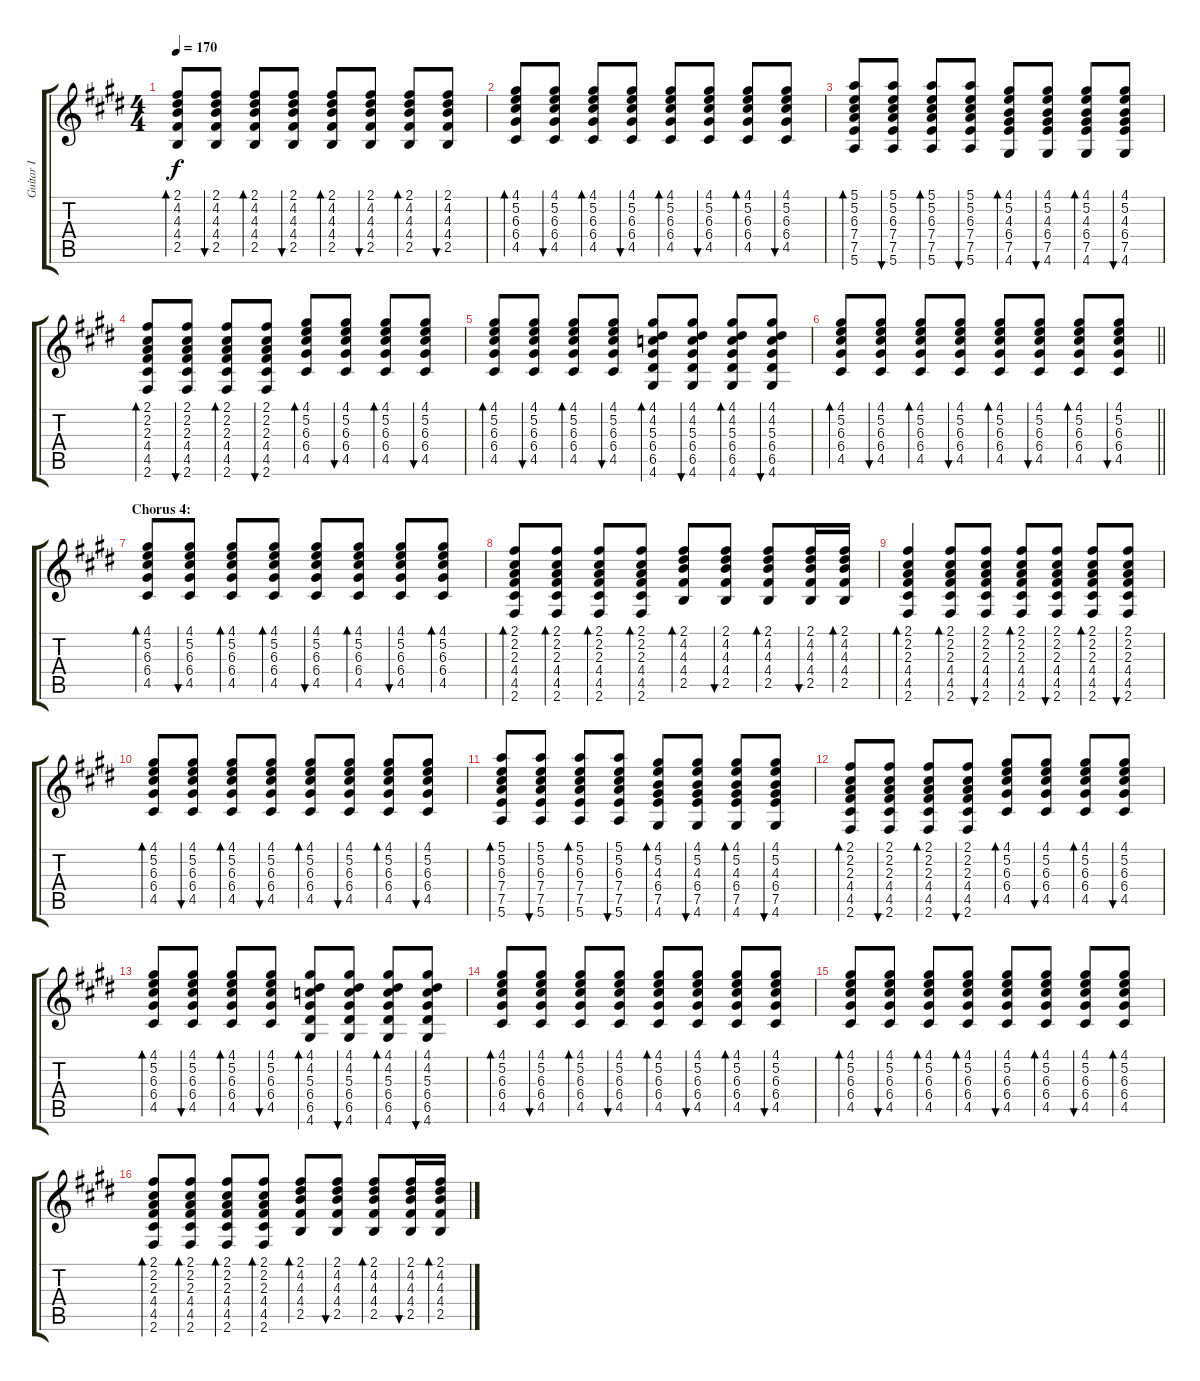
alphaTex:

\track ("Guitar I" "Guitar I") {instrument acousticguitarnylon}
\staff {score tabs}
\tuning (E4 B3 G3 D3 A2 E2) {hide}
\ts (4 4)
\tempo 170
\clef g2
\ks c#minor
(2.1 4.2 4.3 4.4 2.5).8{bd 120 dy f} (2.1 4.2 4.3 4.4 2.5).8{bu 120} (2.1 4.2 4.3 4.4 2.5).8{bd 120} (2.1 4.2 4.3 4.4 2.5).8{bu 120} (2.1 4.2 4.3 4.4 2.5).8{bd 120} (2.1 4.2 4.3 4.4 2.5).8{bu 120} (2.1 4.2 4.3 4.4 2.5).8{bd 120} (2.1 4.2 4.3 4.4 2.5).8{bu 120} |
(4.1 5.2 6.3 6.4 4.5).8{bd 120} (4.1 5.2 6.3 6.4 4.5).8{bu 120} (4.1 5.2 6.3 6.4 4.5).8{bd 120} (4.1 5.2 6.3 6.4 4.5).8{bu 120} (4.1 5.2 6.3 6.4 4.5).8{bd 120} (4.1 5.2 6.3 6.4 4.5).8{bu 120} (4.1 5.2 6.3 6.4 4.5).8{bd 120} (4.1 5.2 6.3 6.4 4.5).8{bu 120} |
(5.1 5.2 6.3 7.4 7.5 5.6).8{bd 120} (5.1 5.2 6.3 7.4 7.5 5.6).8{bu 120} (5.1 5.2 6.3 7.4 7.5 5.6).8{bd 120} (5.1 5.2 6.3 7.4 7.5 5.6).8{bu 120} (4.1 5.2 4.3 6.4 7.5 4.6).8{bd 120} (4.1 5.2 4.3 6.4 7.5 4.6).8{bu 120} (4.1 5.2 4.3 6.4 7.5 4.6).8{bd 120} (4.1 5.2 4.3 6.4 7.5 4.6).8{bu 120} |
(2.1 2.2 2.3 4.4 4.5 2.6).8{bd 120} (2.1 2.2 2.3 4.4 4.5 2.6).8{bu 120} (2.1 2.2 2.3 4.4 4.5 2.6).8{bd 120} (2.1 2.2 2.3 4.4 4.5 2.6).8{bu 120} (4.1 5.2 6.3 6.4 4.5).8{bd 120} (4.1 5.2 6.3 6.4 4.5).8{bu 120} (4.1 5.2 6.3 6.4 4.5).8{bd 120} (4.1 5.2 6.3 6.4 4.5).8{bu 120} |
(4.1 5.2 6.3 6.4 4.5).8{bd 120} (4.1 5.2 6.3 6.4 4.5).8{bu 120} (4.1 5.2 6.3 6.4 4.5).8{bd 120} (4.1 5.2 6.3 6.4 4.5).8{bu 120} (4.1 4.2 5.3 6.4 6.5 4.6).8{bd 120} (4.1 4.2 5.3 6.4 6.5 4.6).8{bu 120} (4.1 4.2 5.3 6.4 6.5 4.6).8{bd 120} (4.1 4.2 5.3 6.4 6.5 4.6).8{bu 120} |
\barLineRight lightlight
(4.1 5.2 6.3 6.4 4.5).8{bd 120} (4.1 5.2 6.3 6.4 4.5).8{bu 120} (4.1 5.2 6.3 6.4 4.5).8{bd 120} (4.1 5.2 6.3 6.4 4.5).8{bu 120} (4.1 5.2 6.3 6.4 4.5).8{bd 120} (4.1 5.2 6.3 6.4 4.5).8{bu 120} (4.1 5.2 6.3 6.4 4.5).8{bd 120} (4.1 5.2 6.3 6.4 4.5).8{bu 120} |
\section ("" "Chorus 4:")
(4.1 5.2 6.3 6.4 4.5).8{bd 240} (4.1 5.2 6.3 6.4 4.5).8{bu 120} (4.1 5.2 6.3 6.4 4.5).8{bd 120} (4.1 5.2 6.3 6.4 4.5).8{bd 120} (4.1 5.2 6.3 6.4 4.5).8{bu 120} (4.1 5.2 6.3 6.4 4.5).8{bd 120} (4.1 5.2 6.3 6.4 4.5).8{bu 60} (4.1 5.2 6.3 6.4 4.5).8{bd 120} |
(2.1 2.2 2.3 4.4 4.5 2.6).8{bd 60} (2.1 2.2 2.3 4.4 4.5 2.6).8{bd 60} (2.1 2.2 2.3 4.4 4.5 2.6).8{bd 60} (2.1 2.2 2.3 4.4 4.5 2.6).8{bd 60} (2.1 4.2 4.3 4.4 2.5).8{bd 60} (2.1 4.2 4.3 4.4 2.5).8{bu 60} (2.1 4.2 4.3 4.4 2.5).8{bd 60} (2.1 4.2 4.3 4.4 2.5).16{bu 60} (2.1 4.2 4.3 4.4 2.5).16{bd 60} |
(2.1 2.2 2.3 4.4 4.5 2.6).4{bd 240} (2.1 2.2 2.3 4.4 4.5 2.6).8{bd 120} (2.1 2.2 2.3 4.4 4.5 2.6).8{bu 120} (2.1 2.2 2.3 4.4 4.5 2.6).8{bd 120} (2.1 2.2 2.3 4.4 4.5 2.6).8{bu 120} (2.1 2.2 2.3 4.4 4.5 2.6).8{bd 120} (2.1 2.2 2.3 4.4 4.5 2.6).8{bu 120} |
(4.1 5.2 6.3 6.4 4.5).8{bd 120} (4.1 5.2 6.3 6.4 4.5).8{bu 120} (4.1 5.2 6.3 6.4 4.5).8{bd 120} (4.1 5.2 6.3 6.4 4.5).8{bu 120} (4.1 5.2 6.3 6.4 4.5).8{bd 120} (4.1 5.2 6.3 6.4 4.5).8{bu 120} (4.1 5.2 6.3 6.4 4.5).8{bd 120} (4.1 5.2 6.3 6.4 4.5).8{bu 120} |
(5.1 5.2 6.3 7.4 7.5 5.6).8{bd 120} (5.1 5.2 6.3 7.4 7.5 5.6).8{bu 120} (5.1 5.2 6.3 7.4 7.5 5.6).8{bd 120} (5.1 5.2 6.3 7.4 7.5 5.6).8{bu 120} (4.1 5.2 4.3 6.4 7.5 4.6).8{bd 120} (4.1 5.2 4.3 6.4 7.5 4.6).8{bu 120} (4.1 5.2 4.3 6.4 7.5 4.6).8{bd 120} (4.1 5.2 4.3 6.4 7.5 4.6).8{bu 120} |
(2.1 2.2 2.3 4.4 4.5 2.6).8{bd 120} (2.1 2.2 2.3 4.4 4.5 2.6).8{bu 120} (2.1 2.2 2.3 4.4 4.5 2.6).8{bd 120} (2.1 2.2 2.3 4.4 4.5 2.6).8{bu 120} (4.1 5.2 6.3 6.4 4.5).8{bd 120} (4.1 5.2 6.3 6.4 4.5).8{bu 120} (4.1 5.2 6.3 6.4 4.5).8{bd 120} (4.1 5.2 6.3 6.4 4.5).8{bu 120} |
(4.1 5.2 6.3 6.4 4.5).8{bd 120} (4.1 5.2 6.3 6.4 4.5).8{bu 120} (4.1 5.2 6.3 6.4 4.5).8{bd 120} (4.1 5.2 6.3 6.4 4.5).8{bu 120} (4.1 4.2 5.3 6.4 6.5 4.6).8{bd 120} (4.1 4.2 5.3 6.4 6.5 4.6).8{bu 120} (4.1 4.2 5.3 6.4 6.5 4.6).8{bd 120} (4.1 4.2 5.3 6.4 6.5 4.6).8{bu 120} |
(4.1 5.2 6.3 6.4 4.5).8{bd 120} (4.1 5.2 6.3 6.4 4.5).8{bu 120} (4.1 5.2 6.3 6.4 4.5).8{bd 120} (4.1 5.2 6.3 6.4 4.5).8{bu 120} (4.1 5.2 6.3 6.4 4.5).8{bd 120} (4.1 5.2 6.3 6.4 4.5).8{bu 120} (4.1 5.2 6.3 6.4 4.5).8{bd 120} (4.1 5.2 6.3 6.4 4.5).8{bu 120} |
(4.1 5.2 6.3 6.4 4.5).8{bd 240} (4.1 5.2 6.3 6.4 4.5).8{bu 120} (4.1 5.2 6.3 6.4 4.5).8{bd 120} (4.1 5.2 6.3 6.4 4.5).8{bd 120} (4.1 5.2 6.3 6.4 4.5).8{bu 120} (4.1 5.2 6.3 6.4 4.5).8{bd 120} (4.1 5.2 6.3 6.4 4.5).8{bu 60} (4.1 5.2 6.3 6.4 4.5).8{bd 120} |
(2.1 2.2 2.3 4.4 4.5 2.6).8{bd 60} (2.1 2.2 2.3 4.4 4.5 2.6).8{bd 60} (2.1 2.2 2.3 4.4 4.5 2.6).8{bd 60} (2.1 2.2 2.3 4.4 4.5 2.6).8{bd 60} (2.1 4.2 4.3 4.4 2.5).8{bd 60} (2.1 4.2 4.3 4.4 2.5).8{bu 60} (2.1 4.2 4.3 4.4 2.5).8{bd 60} (2.1 4.2 4.3 4.4 2.5).16{bu 60} (2.1 4.2 4.3 4.4 2.5).16{bd 60}
